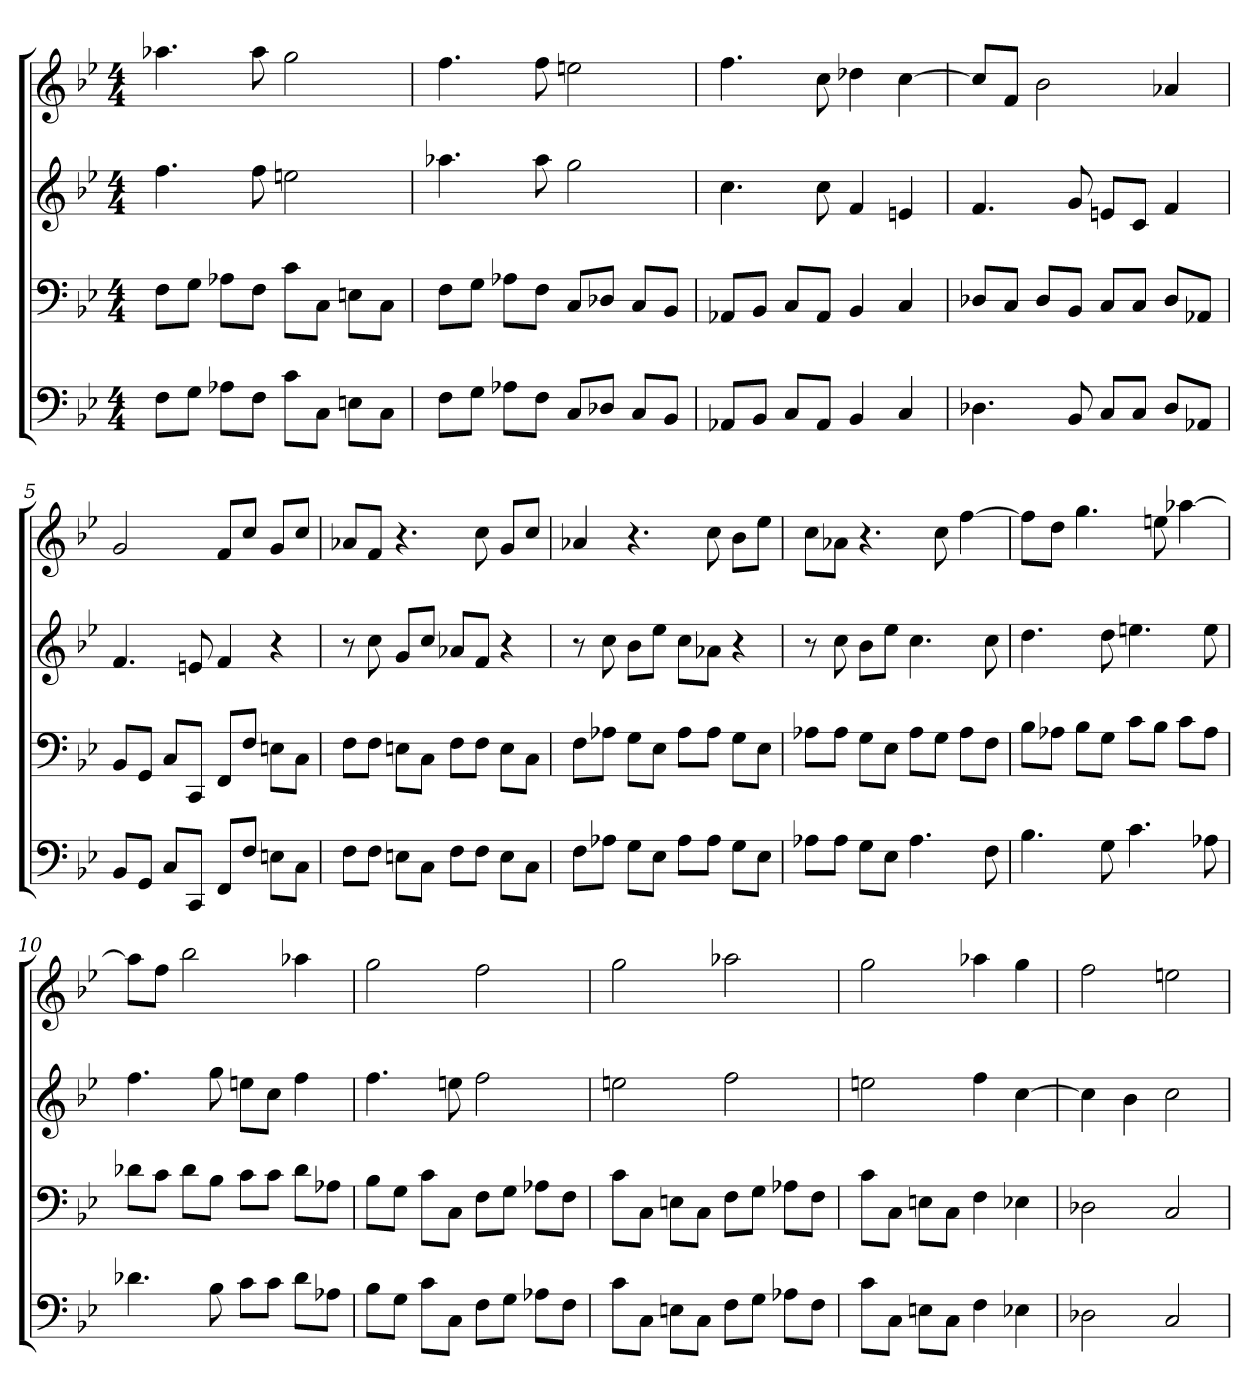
**kern	**kern	**kern	**kern
*part4	*part3	*part2	*part1
*staff4	*staff3	*staff2	*staff1
*k[b-e-]	*k[b-e-]	*k[b-e-]	*k[b-e-]
*B-:	*B-:	*B-:	*B-:
*M4/4	*M4/4	*M4/4	*M4/4
=1	=1	=1	=1
8FL	8FL	4.ff	4.aa-X
8GJ	8GJ	.	.
8A-XL	8A-XL	.	.
8FJ	8FJ	8ff	8aa-
8cL	8cL	2een	2gg
8CJ	8CJ	.	.
8EnL	8EnL	.	.
8CJ	8CJ	.	.
=2	=2	=2	=2
8FL	8FL	4.aa-X	4.ff
8GJ	8GJ	.	.
8A-XL	8A-XL	.	.
8FJ	8FJ	8aa-	8ff
8CL	8CL	2gg	2een
8D-XJ	8D-XJ	.	.
8CL	8CL	.	.
8BB-J	8BB-J	.	.
=3	=3	=3	=3
8AA-XL	8AA-XL	4.cc	4.ff
8BB-J	8BB-J	.	.
8CL	8CL	.	.
8AA-J	8AA-J	8cc	8cc
4BB-	4BB-	4f	4dd-X
4C	4C	4en	[4cc
=4	=4	=4	=4
4.D-X	8D-XL	4.f	8ccL]
.	8CJ	.	8fJ
.	8D-L	.	2b-
8BB-	8BB-J	8g	.
8CL	8CL	8enL	.
8CJ	8CJ	8cJ	.
8D-L	8D-L	4f	4a-X
8AA-XJ	8AA-XJ	.	.
=5	=5	=5	=5
8BB-L	8BB-L	4.f	2g
8GGJ	8GGJ	.	.
8CL	8CL	.	.
8CCJ	8CCJ	8en	.
8FFL	8FFL	4f	8fL
8FJ	8FJ	.	8ccJ
8EnL	8EnL	4r	8gL
8CJ	8CJ	.	8ccJ
=6	=6	=6	=6
8FL	8FL	8r	8a-XL
8FJ	8FJ	8cc	8fJ
8EnL	8EnL	8gL	4.r
8CJ	8CJ	8ccJ	.
8FL	8FL	8a-XL	.
8FJ	8FJ	8fJ	8cc
8EL	8EL	4r	8gL
8CJ	8CJ	.	8ccJ
=7	=7	=7	=7
8FL	8FL	8r	4a-X
8A-XJ	8A-XJ	8cc	.
8GL	8GL	8b-L	4.r
8E-J	8E-J	8ee-J	.
8A-L	8A-L	8ccL	.
8A-J	8A-J	8a-XJ	8cc
8GL	8GL	4r	8b-L
8E-J	8E-J	.	8ee-J
=8	=8	=8	=8
8A-XL	8A-XL	8r	8ccL
8A-J	8A-J	8cc	8a-XJ
8GL	8GL	8b-L	4.r
8E-J	8E-J	8ee-J	.
4.A-	8A-L	4.cc	.
.	8GJ	.	8cc
.	8A-L	.	[4ff
8F	8FJ	8cc	.
=9	=9	=9	=9
4.B-	8B-L	4.dd	8ffL]
.	8A-XJ	.	8ddJ
.	8B-L	.	4.gg
8G	8GJ	8dd	.
4.c	8cL	4.een	.
.	8B-J	.	8een
.	8cL	.	[4aa-X
8A-X	8A-J	8ee	.
=10	=10	=10	=10
4.d-X	8d-XL	4.ff	8aa-L]
.	8cJ	.	8ffJ
.	8d-L	.	2bb-
8B-	8B-J	8gg	.
8cL	8cL	8eenL	.
8cJ	8cJ	8ccJ	.
8d-L	8d-L	4ff	4aa-X
8A-XJ	8A-XJ	.	.
=11	=11	=11	=11
8B-L	8B-L	4.ff	2gg
8GJ	8GJ	.	.
8cL	8cL	.	.
8CJ	8CJ	8een	.
8FL	8FL	2ff	2ff
8GJ	8GJ	.	.
8A-XL	8A-XL	.	.
8FJ	8FJ	.	.
=12	=12	=12	=12
8cL	8cL	2een	2gg
8CJ	8CJ	.	.
8EnL	8EnL	.	.
8CJ	8CJ	.	.
8FL	8FL	2ff	2aa-X
8GJ	8GJ	.	.
8A-XL	8A-XL	.	.
8FJ	8FJ	.	.
=13	=13	=13	=13
8cL	8cL	2een	2gg
8CJ	8CJ	.	.
8EnL	8EnL	.	.
8CJ	8CJ	.	.
4F	4F	4ff	4aa-X
4E-X	4E-X	[4cc	4gg
=14	=14	=14	=14
2D-X	2D-X	4cc]	2ff
.	.	4b-	.
2C	2C	2cc	2een
=	=	=	=
*-	*-	*-	*-
